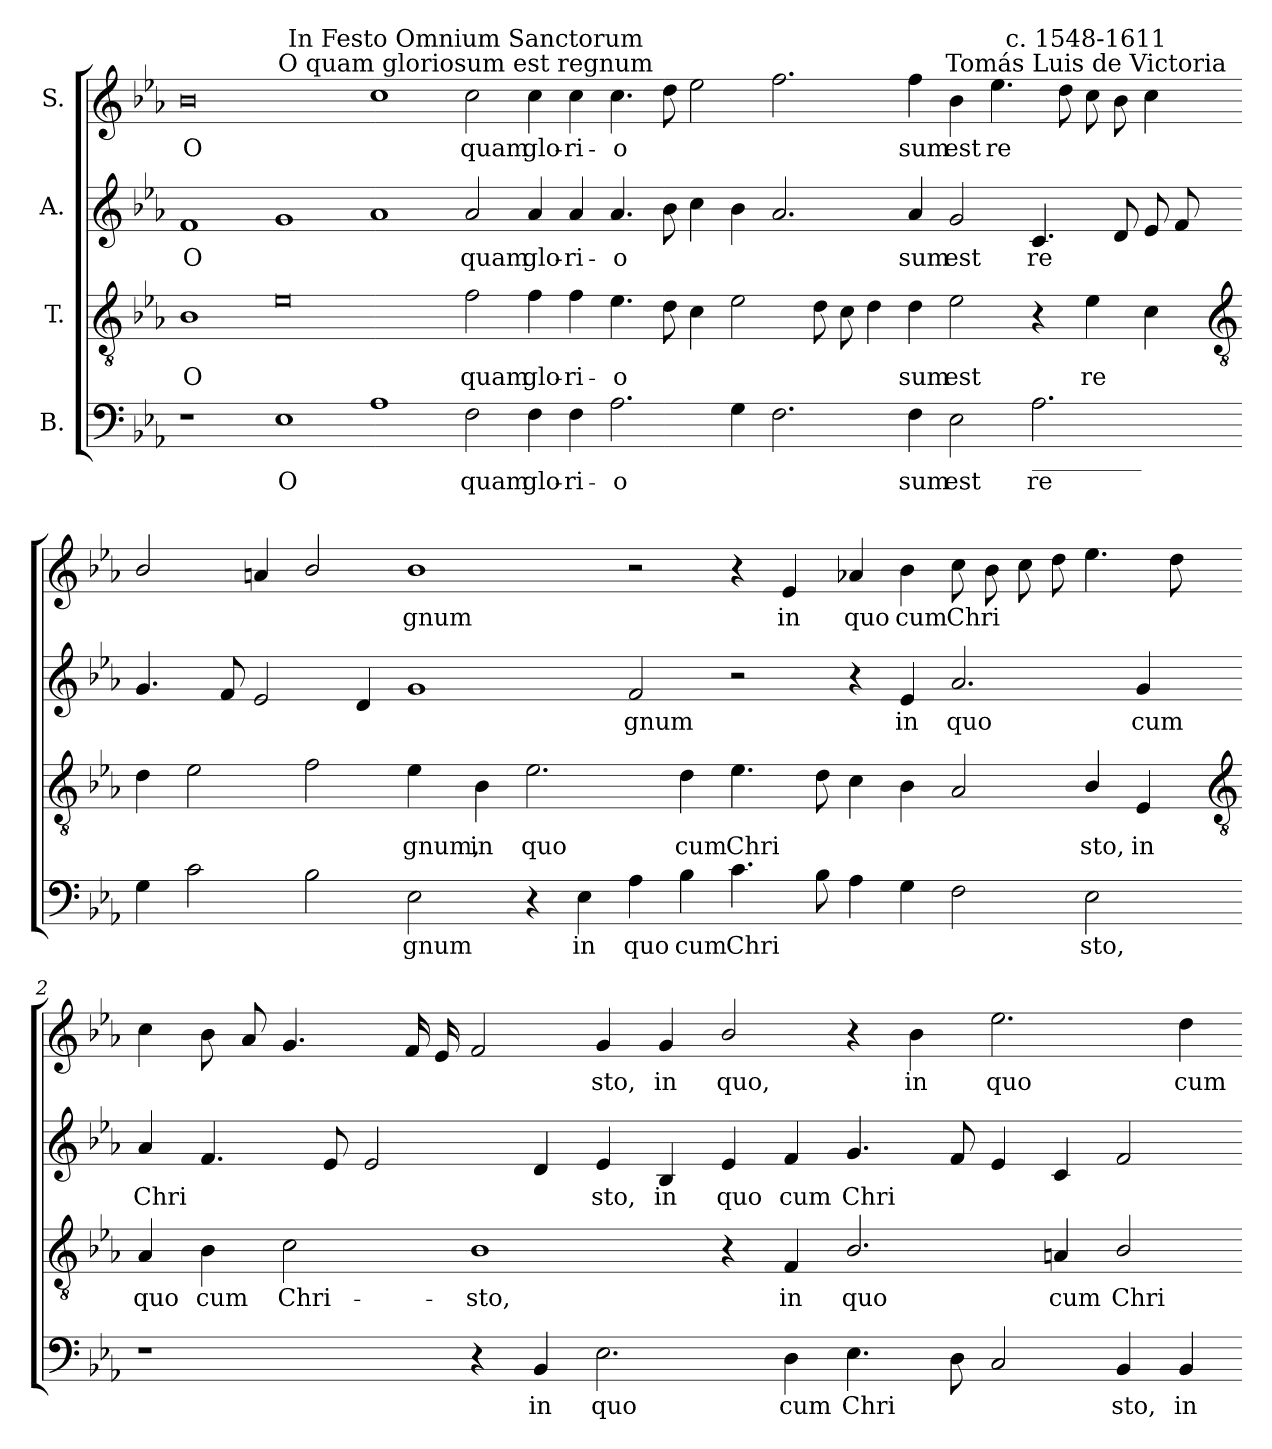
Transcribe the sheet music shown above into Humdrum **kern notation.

**kern	**text	**kern	**text	**kern	**text	**kern	**text
*part4	*part4	*part3	*part3	*part2	*part2	*part1	*part1
*staff4	*staff4	*staff3	*staff3	*staff2	*staff2	*staff1	*staff1
*I"B.	*	*I"T.	*	*I"A.	*	*I"S.	*
*clefF4	*	*clefGv2	*	*clefG2	*	*clefG2	*
*k[b-e-a-]	*	*k[b-e-a-]	*	*k[b-e-a-]	*	*k[b-e-a-]	*
*E-:	*	*E-:	*	*E-:	*	*E-:	*
=	=	=	=	=	=	=	=
!	!	!	!LO:LY:b	!	!LO:LY:b	!	!LO:LY:b
1r	.	1B-	O	1f	O	0b-	O
!	!LO:LY:b	!	!	!	!	!	!
1E-	O	0e-	.	1g	.	.	.
1A-	.	.	.	1a-	.	1cc	.
!	!	!	!	!	!	!LO:TX:a:cj:t=O quam gloriosum est regnum	!
!	!	!	!	!	!	!LO:TX:a:cj:t=In Festo Omnium Sanctorum	!
!	!LO:LY:b	!	!LO:LY:b	!	!LO:LY:b	!	!LO:LY:b
2F	quam	2f	quam	2a-	quam	2cc	quam
!	!LO:LY:b	!	!LO:LY:b	!	!LO:LY:b	!	!LO:LY:b
4F	glo-	4f	glo-	4a-	glo-	4cc	glo-
!	!LO:LY:b	!	!LO:LY:b	!	!LO:LY:b	!	!LO:LY:b
4F	-ri-	4f	-ri-	4a-	-ri-	4cc	-ri-
!	!LO:LY:b	!	!LO:LY:b	!	!LO:LY:b	!	!LO:LY:b
2.A-	-o	4.e-	-o	4.a-	-o	4.cc	-o
.	.	8d	.	8b-	.	8dd	.
.	.	4c	.	4cc	.	2ee-	.
4G	.	2e-	.	4b-	.	.	.
2.F	.	.	.	2.a-	.	2.ff	.
.	.	8d	.	.	.	.	.
.	.	8c	.	.	.	.	.
.	.	4d	.	.	.	.	.
!	!LO:LY:b	!	!LO:LY:b	!	!LO:LY:b	!	!LO:LY:b
4F	sum	4d	sum	4a-	sum	4ff	sum
!	!LO:LY:b	!	!LO:LY:b	!	!LO:LY:b	!	!LO:LY:b
2E-	est	2e-	est	2g	est	4b-	est
!	!	!	!	!	!	!	!LO:LY:b
.	.	.	.	.	.	4.ee-	re
!LO:TX:b:t=_________	!	!	!	!	!	!	!
!	!LO:LY:b	!	!	!	!LO:LY:b	!	!
2.A-	re	4r	.	4.c	re	.	.
.	.	.	.	.	.	8dd	.
!	!	!	!	!	!	!LO:TX:a:cj:t=Tomás Luis de Victoria	!
!	!	!	!	!	!	!LO:TX:a:cj:t=c. 1548-1611	!
!	!	!	!LO:LY:b	!	!	!	!
.	.	4e-	re	.	.	8cc	.
.	.	.	.	8d	.	8b-	.
.	.	4c	.	8e-	.	4cc	.
.	.	.	.	8f	.	.	.
!!LO:LB:g=z
=1-	=1-	=1-	=1-	=1-	=1-	=1-	=1-
*	*	*clefGv2	*	*	*	*	*
4G	.	4d	.	4.g	.	2b-/	.
2c	.	2e-	.	.	.	.	.
.	.	.	.	8f	.	.	.
.	.	.	.	2e-	.	4an/	.
2B-	.	2f	.	.	.	2b-/	.
.	.	.	.	4d	.	.	.
!	!LO:LY:b	!	!LO:LY:b	!	!	!	!LO:LY:b
2E-	gnum	4e-	gnum,	1g	.	1b-	gnum
!	!	!	!LO:LY:b	!	!	!	!
.	.	4B-	in	.	.	.	.
!	!	!	!LO:LY:b	!	!	!	!
4r	.	2.e-	quo	.	.	.	.
!	!LO:LY:b	!	!	!	!	!	!
4E-	in	.	.	.	.	.	.
!	!LO:LY:b	!	!	!	!LO:LY:b	!	!
4A-	quo	.	.	2f	gnum	2r	.
!	!LO:LY:b	!	!LO:LY:b	!	!	!	!
4B-	cum	4d	cum	.	.	.	.
!	!LO:LY:b	!	!LO:LY:b	!	!	!	!
4.c	Chri	4.e-	Chri	2r	.	4r	.
!	!	!	!	!	!	!	!LO:LY:b
.	.	.	.	.	.	4e-	in
8B-	.	8d	.	.	.	.	.
!	!	!	!	!	!	!	!LO:LY:b
4A-	.	4c	.	4r	.	4a-X	quo
!	!	!	!	!	!LO:LY:b	!	!LO:LY:b
4G	.	4B-	.	4e-	in	4b-	cum
!	!	!	!	!	!LO:LY:b	!	!LO:LY:b
2F	.	2A-	.	2.a-	quo	8cc	Chri
.	.	.	.	.	.	8b-	.
.	.	.	.	.	.	8cc	.
.	.	.	.	.	.	8dd	.
!	!LO:LY:b	!	!LO:LY:b	!	!	!	!
2E-	sto,	4B-/	sto,	.	.	4.ee-	.
!	!	!	!LO:LY:b	!	!LO:LY:b	!	!
.	.	4E-	in	4g	cum	.	.
.	.	.	.	.	.	8dd	.
!!LO:LB:g=z
=2-	=2-	=2-	=2-	=2-	=2-	=2-	=2-
*	*	*clefGv2	*	*	*	*	*
!	!	!	!LO:LY:b	!	!LO:LY:b	!	!
1r	.	4A-	quo	4a-	Chri	4cc	.
!	!	!	!LO:LY:b	!	!	!	!
.	.	4B-	cum	4.f	.	8b-	.
.	.	.	.	.	.	8a-	.
!	!	!	!LO:LY:b	!	!	!	!
.	.	2c	Chri-	.	.	4.g	.
.	.	.	.	8e-	.	.	.
.	.	.	.	2e-	.	.	.
.	.	.	.	.	.	16f	.
.	.	.	.	.	.	16e-	.
!	!	!	!LO:LY:b	!	!	!	!
4r	.	1B-	-sto,	.	.	2f	.
!	!LO:LY:b	!	!	!	!	!	!
4BB-	in	.	.	4d	.	.	.
!	!LO:LY:b	!	!	!	!LO:LY:b	!	!LO:LY:b
2.E-	quo	.	.	4e-	sto,	4g	sto,
!	!	!	!	!	!LO:LY:b	!	!LO:LY:b
.	.	.	.	4B-	in	4g	in
!	!	!	!	!	!LO:LY:b	!	!LO:LY:b
.	.	4r	.	4e-	quo	2b-/	quo,
!	!LO:LY:b	!	!LO:LY:b	!	!LO:LY:b	!	!
4D	cum	4F	in	4f	cum	.	.
!	!LO:LY:b	!	!LO:LY:b	!	!LO:LY:b	!	!
4.E-	Chri	2.B-/	quo	4.g	Chri	4r	.
!	!	!	!	!	!	!	!LO:LY:b
.	.	.	.	.	.	4b-	in
8D	.	.	.	8f	.	.	.
!	!	!	!	!	!	!	!LO:LY:b
2C	.	.	.	4e-	.	2.ee-	quo
!	!	!	!LO:LY:b	!	!	!	!
.	.	4An/	cum	4c	.	.	.
!	!LO:LY:b	!	!LO:LY:b	!	!	!	!
4BB-	sto,	2B-/	Chri-	2f	.	.	.
!	!LO:LY:b	!	!	!	!	!	!LO:LY:b
4BB-	in	.	.	.	.	4dd	cum
=-	=-	=-	=-	=-	=-	=-	=-
*-	*-	*-	*-	*-	*-	*-	*-
